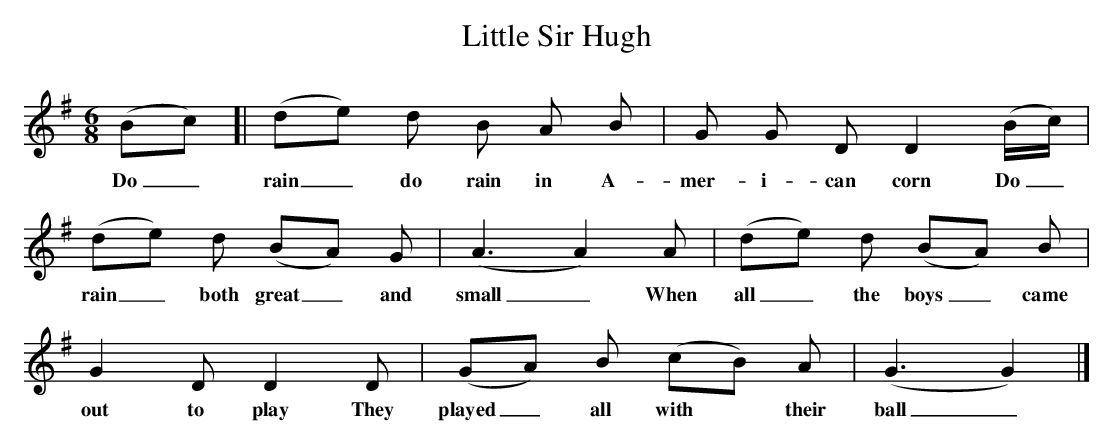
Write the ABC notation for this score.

X:1
T:Little Sir Hugh
M:6/8
L:1/8
K:G
(Bc)[|(de) d B A B|G G D D2 (B/2c/2)|
w: Do_  rain_ do rain in A-mer-i-can corn Do_
(de) d (BA) G|(A2>A4) A|(de) d (BA) B|
w: rain_  both great_ and small_ When all_ the boys_ came
G2 D D2 D|(GA) B (cB) A| (G2>G4)|]
w: out to play They played_ all with* their ball_
